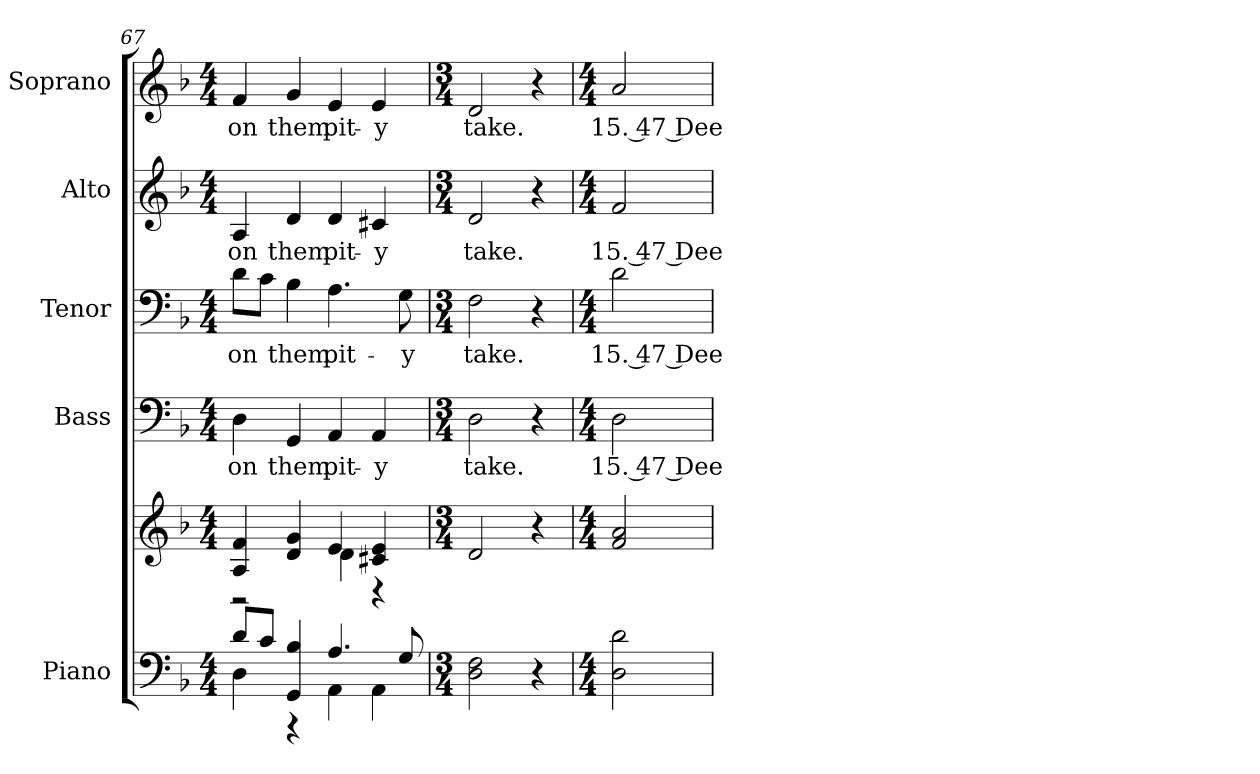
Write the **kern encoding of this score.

**kern	**kern	**kern	**text	**kern	**text	**kern	**text	**kern	**text
*part5	*part5	*part4	*part4	*part3	*part3	*part2	*part2	*part1	*part1
*staff6	*staff5	*staff4	*staff4	*staff3	*staff3	*staff2	*staff2	*staff1	*staff1
*I"Piano	*	*I"Bass	*	*I"Tenor	*	*I"Alto	*	*I"Soprano	*
*I'Pno.	*	*I'B.	*	*I'T.	*	*I'A.	*	*I'S.	*
*clefF4	*clefG2	*clefF4	*	*clefF4	*	*clefG2	*	*clefG2	*
*k[b-]	*k[b-]	*k[b-]	*	*k[b-]	*	*k[b-]	*	*k[b-]	*
*F:	*F:	*F:	*	*F:	*	*F:	*	*F:	*
*M4/4	*M4/4	*M4/4	*	*M4/4	*	*M4/4	*	*M4/4	*
=67	=67	=67	=67	=67	=67	=67	=67	=67	=67
*^	*^	*	*	*	*	*	*	*	*
!	!	!	!	!	!LO:LY:b:color=#000000	!	!	!	!	!	!
!	!	!	!	!	!	!	!LO:LY:b:color=#000000	!	!	!	!
!	!	!	!	!	!	!	!	!	!LO:LY:b:color=#000000	!	!
!	!	!	!	!	!	!	!	!	!	!	!LO:LY:b:color=#000000
8di/L	4Di\	4Ai/ 4fi	2r	4Di\	on	8di\L	on	4Ai/	on	4fi/	on
8ci/J	.	.	.	.	.	8ci\J	.	.	.	.	.
!	!	!	!	!	!LO:LY:b:color=#000000	!	!	!	!	!	!
!	!	!	!	!	!	!	!LO:LY:b:color=#000000	!	!	!	!
!	!	!	!	!	!	!	!	!	!LO:LY:b:color=#000000	!	!
!	!	!	!	!	!	!	!	!	!	!	!LO:LY:b:color=#000000
4GGi/ 4B-i	4r	4di/ 4gi	.	4GGi/	them	4B-i\	them	4di/	them	4gi/	them
!	!	!	!	!	!LO:LY:b:color=#000000	!	!	!	!	!	!
!	!	!	!	!	!	!	!LO:LY:b:color=#000000	!	!	!	!
!	!	!	!	!	!	!	!	!	!LO:LY:b:color=#000000	!	!
!	!	!	!	!	!	!	!	!	!	!	!LO:LY:b:color=#000000
4.Ai/	4AAi\	4ei/	4di\	4AAi/	pit-	4.Ai\	pit-	4di/	pit-	4ei/	pit-
!	!	!	!	!	!LO:LY:b:color=#000000	!	!	!	!	!	!
!	!	!	!	!	!	!	!	!	!LO:LY:b:color=#000000	!	!
!	!	!	!	!	!	!	!	!	!	!	!LO:LY:b:color=#000000
.	4AAi\	4c#Xi/ 4ei	4r	4AAi/	-y	.	.	4c#Xi/	-y	4ei/	-y
!	!	!	!	!	!	!	!LO:LY:b:color=#000000	!	!	!	!
8Gi/	.	.	.	.	.	8Gi\	-y	.	.	.	.
*v	*v	*	*	*	*	*	*	*	*	*	*
*	*v	*v	*	*	*	*	*	*	*	*
=68	=68	=68	=68	=68	=68	=68	=68	=68	=68
*M3/4	*M3/4	*M3/4	*	*M3/4	*	*M3/4	*	*M3/4	*
!	!	!	!LO:LY:b:color=#000000	!	!	!	!	!	!
!	!	!	!	!	!LO:LY:b:color=#000000	!	!	!	!
!	!	!	!	!	!	!	!LO:LY:b:color=#000000	!	!
!	!	!	!	!	!	!	!	!	!LO:LY:b:color=#000000
2Di\ 2Fi	2di/	2Di\	take.	2Fi\	take.	2di/	take.	2di/	take.
4r	4r	4r	.	4r	.	4r	.	4r	.
=69	=69	=69	=69	=69	=69	=69	=69	=69	=69
*M4/4	*M4/4	*M4/4	*	*M4/4	*	*M4/4	*	*M4/4	*
!	!	!	!LO:LY:b:color=#000000	!	!	!	!	!	!
!	!	!	!	!	!LO:LY:b:color=#000000	!	!	!	!
!	!	!	!	!	!	!	!LO:LY:b:color=#000000	!	!
!	!	!	!	!	!	!	!	!	!LO:LY:b:color=#000000
2Di\ 2di	2fi/ 2ai	2Di\	15. 47 Dee	2di\	15. 47 Dee	2fi/	15. 47 Dee	2ai/	15. 47 Dee
=	=	=	=	=	=	=	=	=	=
*-	*-	*-	*-	*-	*-	*-	*-	*-	*-
